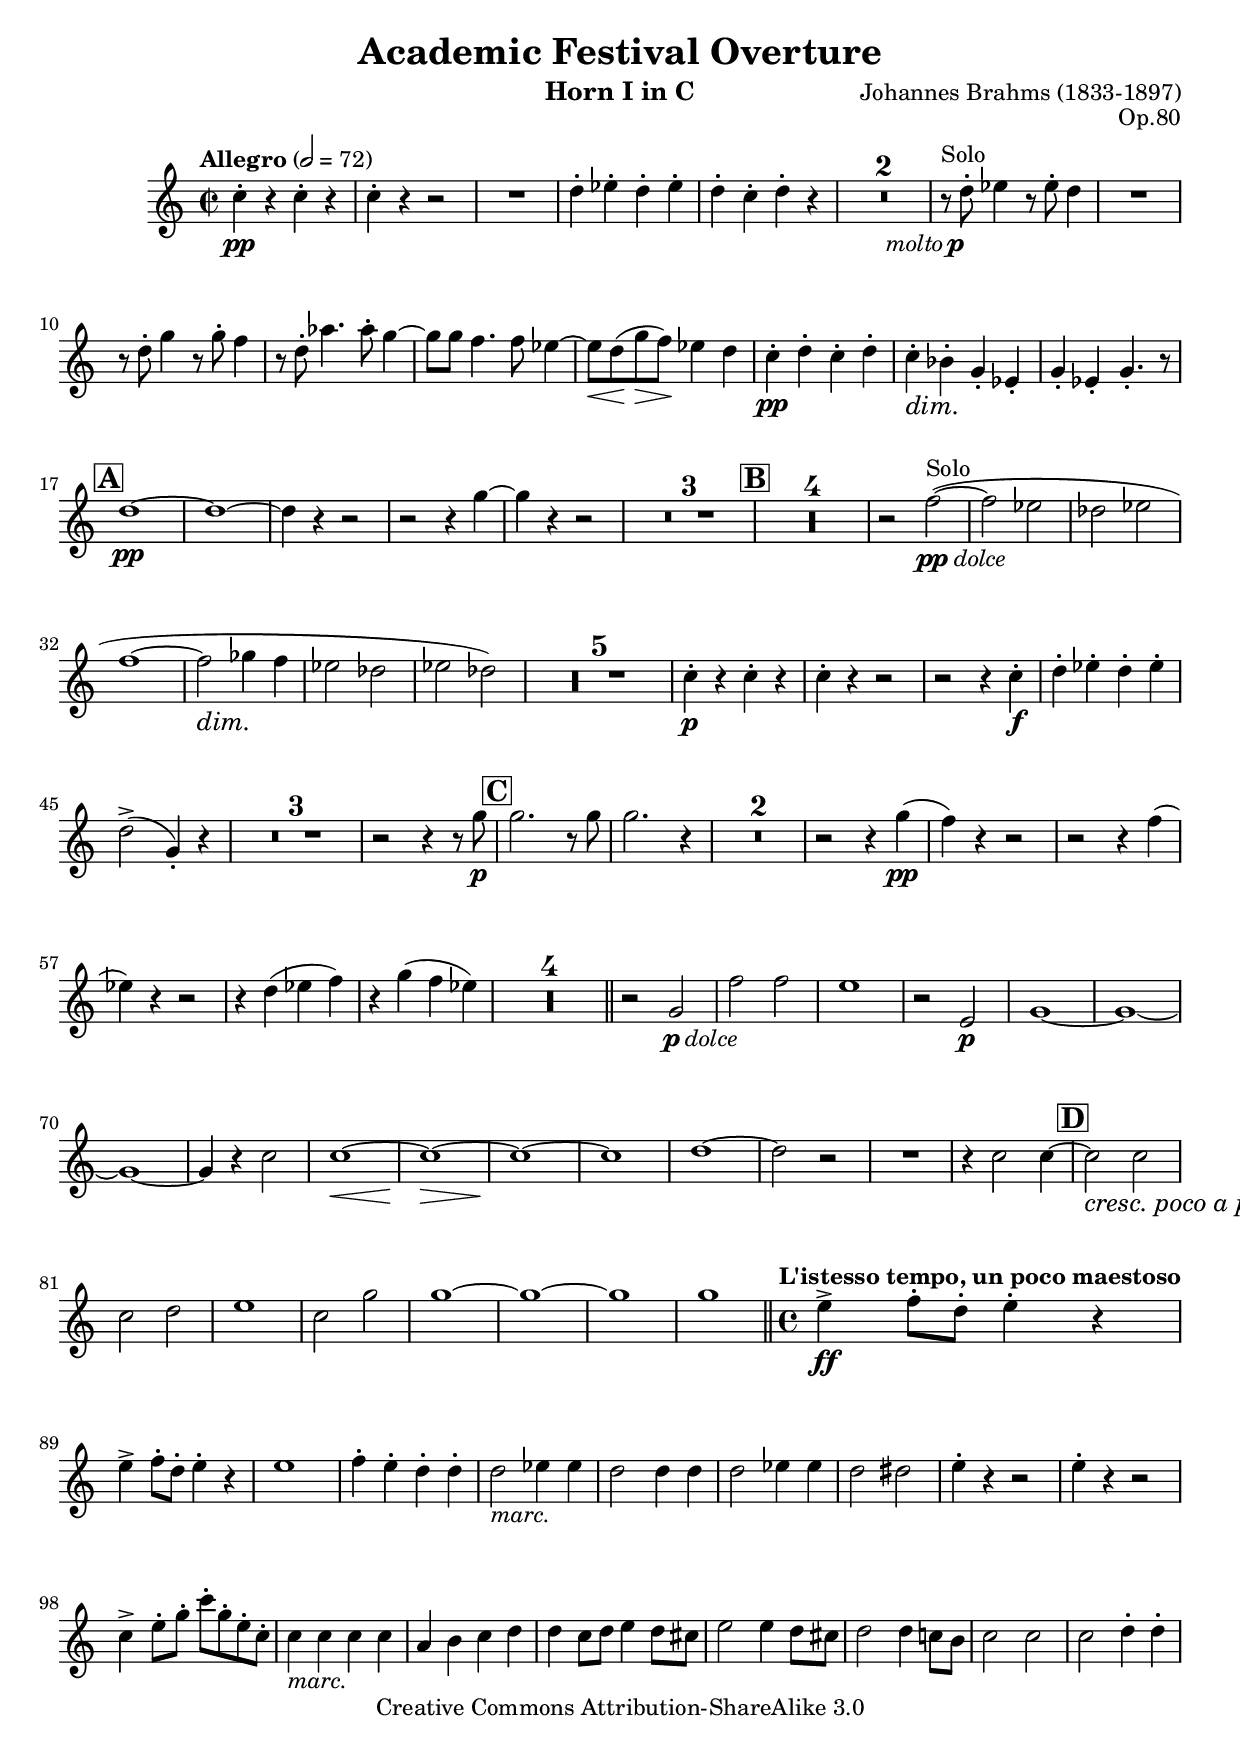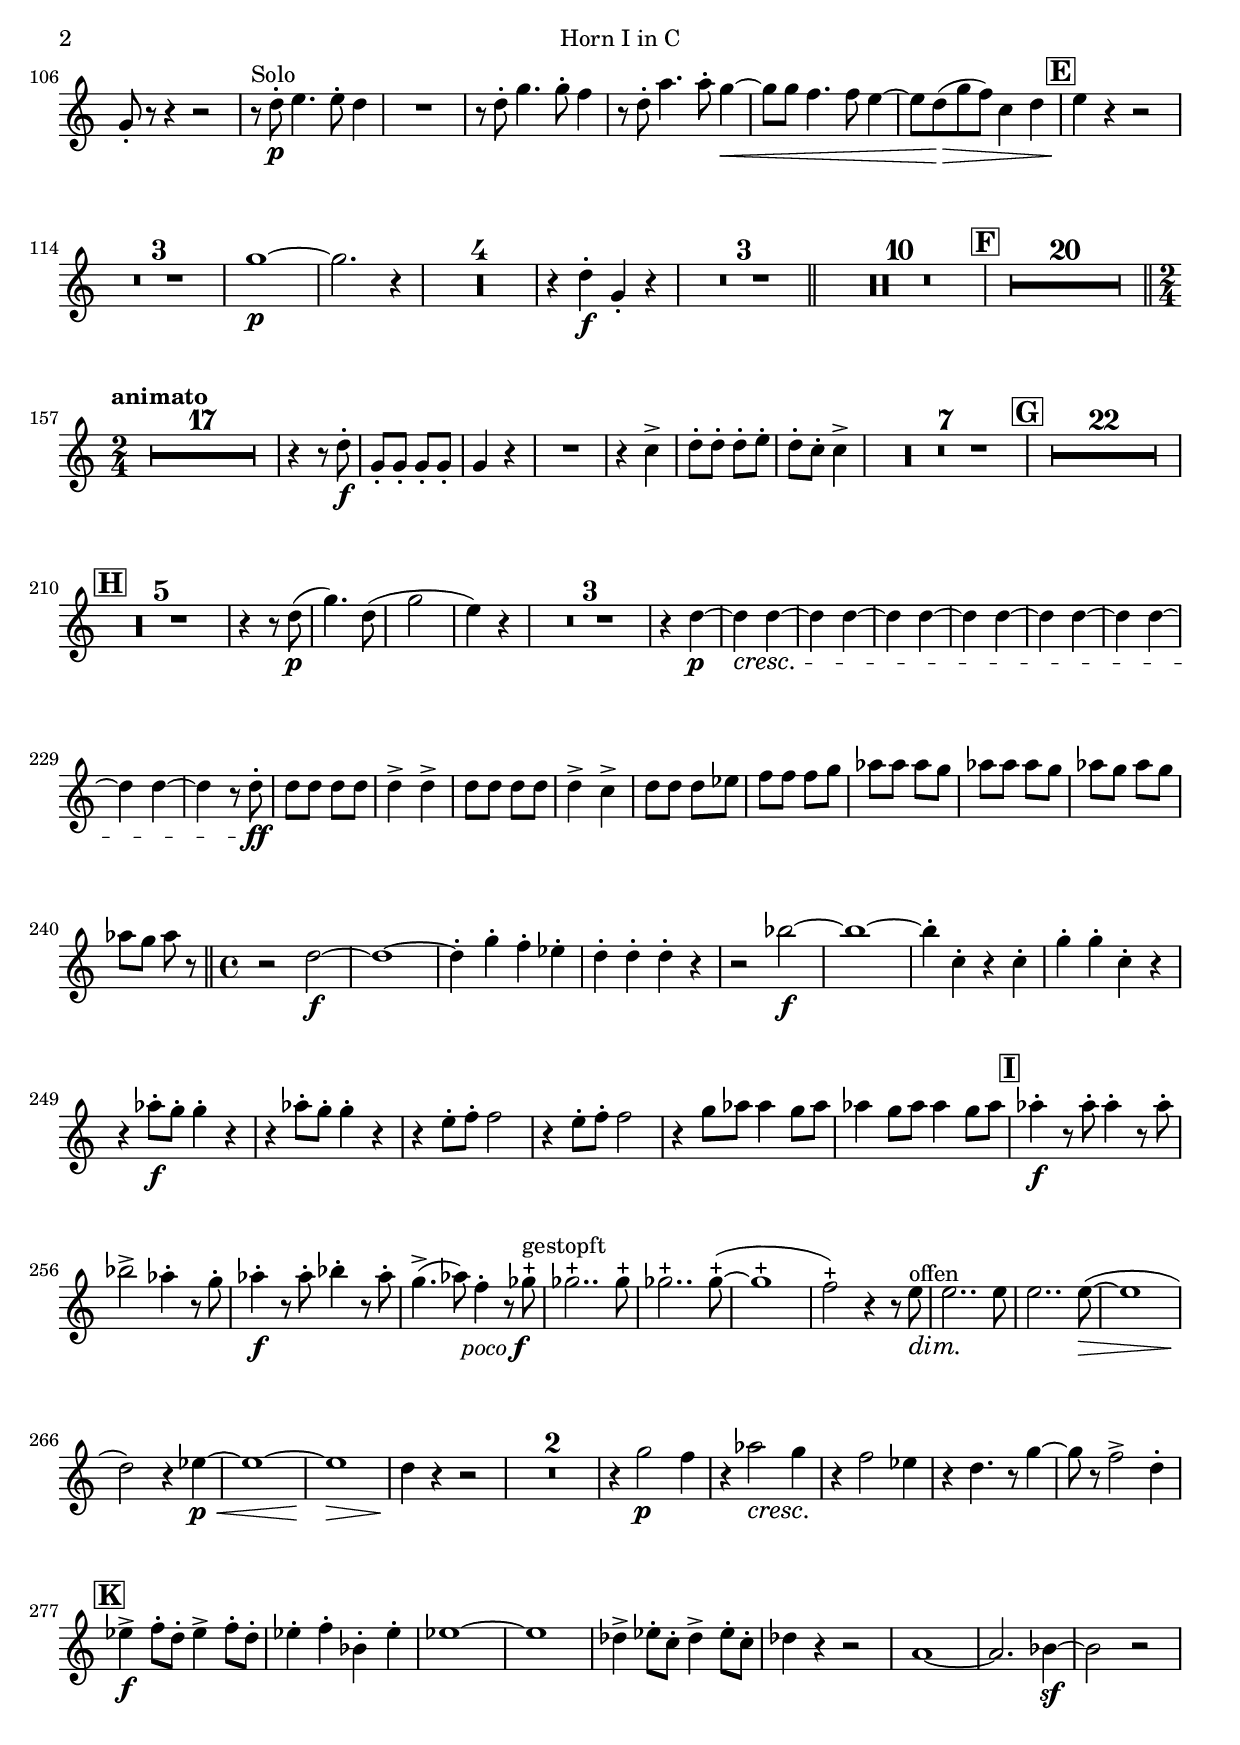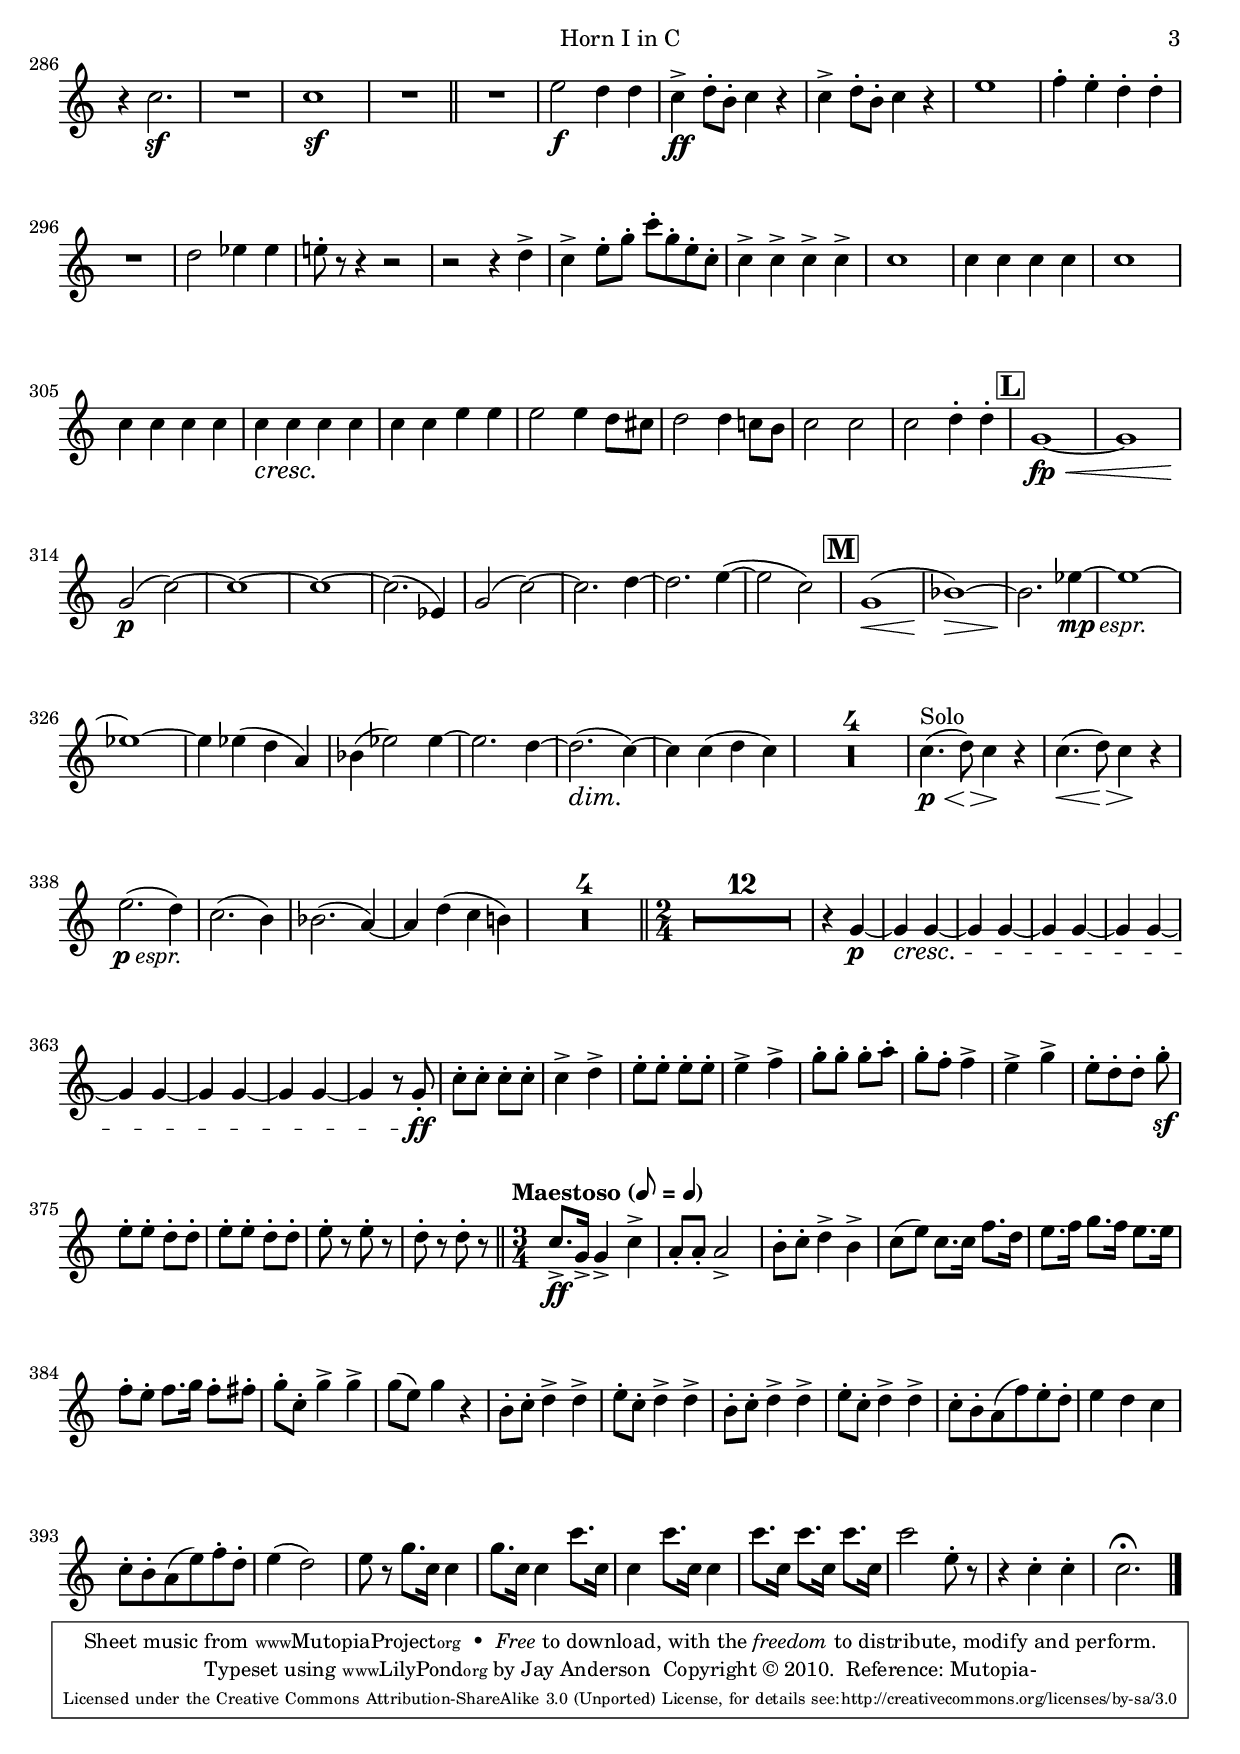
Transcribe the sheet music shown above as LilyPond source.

\version "2.13.51"

\include "defs.ily"
\include "horn1.ily"

instrument = "Horn I in C"

\include "header.ily"

\score
{
  \new Staff
  {
    << \removeWithTag #'score \hornOne \outline >>
  }
}
